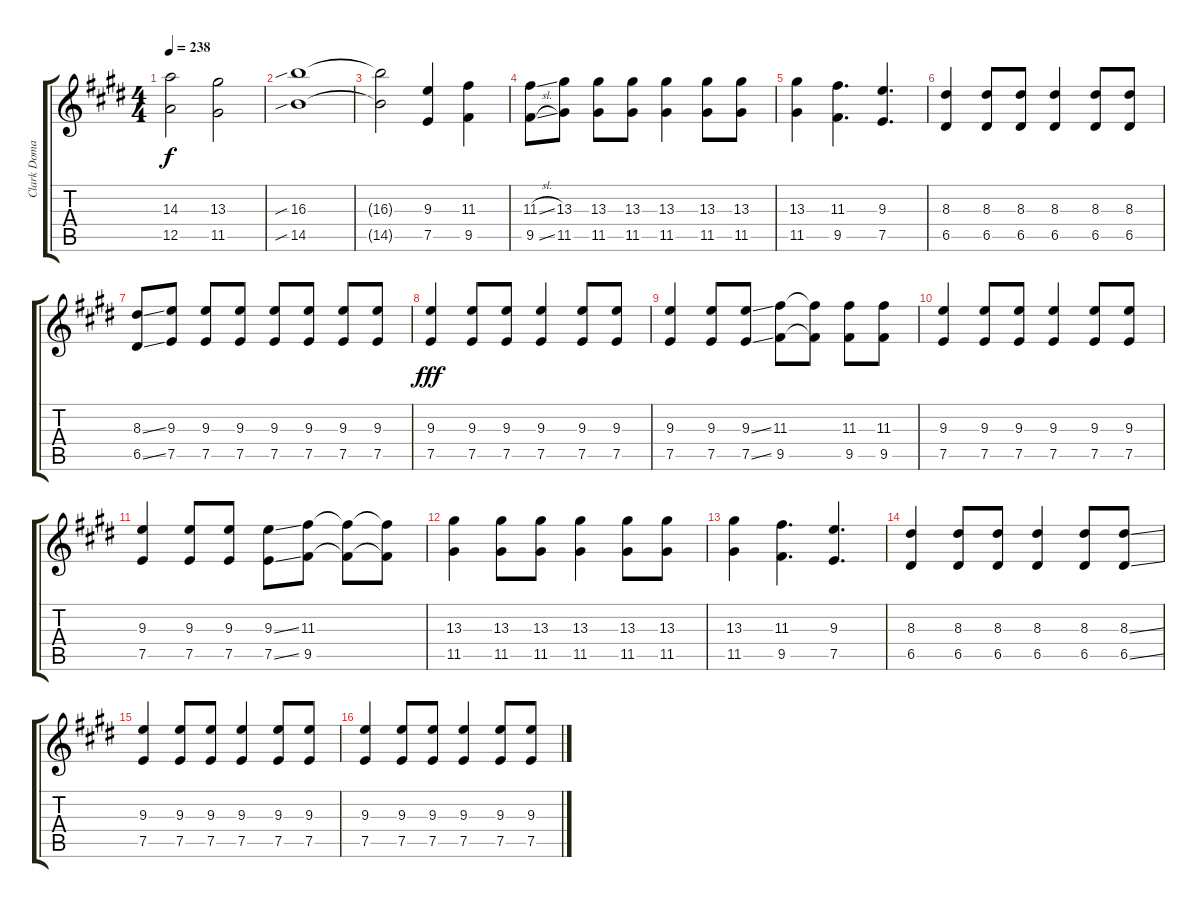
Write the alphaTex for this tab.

\track ("Clark Domae" "Clark Doma") {instrument distortionguitar}
\staff {score tabs}
\tuning (E4 B3 G3 D3 A2 E2) {hide}
\ts (4 4)
\tempo 238
\clef g2
\ks c#minor
(14.3{t} 12.5{t}).2{dy f} (13.3 11.5).2 |
(16.3{sib} 14.5{sib}).1 |
(16.3{t} 14.5{t}).2 (9.3 7.5).4 (11.3 9.5).4 |
\ks e
(11.3{sl} 9.5{sl}).8 (13.3 11.5).8 (13.3 11.5).8 (13.3 11.5).8 (13.3 11.5).4 (13.3 11.5).8 (13.3 11.5).8 |
\ks c#minor
(13.3 11.5).4 (11.3 9.5).4{d} (9.3 7.5).4{d} |
(8.3 6.5).4 (8.3 6.5).8 (8.3 6.5).8 (8.3 6.5).4 (8.3 6.5).8 (8.3 6.5).8 |
(8.3{ss} 6.5{ss}).8 (9.3 7.5).8 (9.3 7.5).8 (9.3 7.5).8 (9.3 7.5).8 (9.3 7.5).8 (9.3 7.5).8 (9.3 7.5).8 |
\ks e
(9.3 7.5).4{dy fff} (9.3 7.5).8 (9.3 7.5).8 (9.3 7.5).4 (9.3 7.5).8 (9.3 7.5).8 |
\ks c#minor
(9.3 7.5).4 (9.3 7.5).8 (9.3{ss} 7.5{ss}).8 (11.3 9.5).8 (11.3{t} 9.5{t}).8 (11.3 9.5).8 (11.3 9.5).8 |
(9.3 7.5).4 (9.3 7.5).8 (9.3 7.5).8 (9.3 7.5).4 (9.3 7.5).8 (9.3 7.5).8 |
(9.3 7.5).4 (9.3 7.5).8 (9.3 7.5).8 (9.3{ss} 7.5{ss}).8 (11.3 9.5).8 (11.3{t} 9.5{t}).8 (11.3{t} 9.5{t}).8 |
\ks e
(13.3 11.5).4 (13.3 11.5).8 (13.3 11.5).8 (13.3 11.5).4 (13.3 11.5).8 (13.3 11.5).8 |
\ks c#minor
(13.3 11.5).4 (11.3 9.5).4{d} (9.3 7.5).4{d} |
(8.3 6.5).4 (8.3 6.5).8 (8.3 6.5).8 (8.3 6.5).4 (8.3 6.5).8 (8.3{ss} 6.5{ss}).8 |
(9.3 7.5).4 (9.3 7.5).8 (9.3 7.5).8 (9.3 7.5).4 (9.3 7.5).8 (9.3 7.5).8 |
\ks e
(9.3 7.5).4 (9.3 7.5).8 (9.3 7.5).8 (9.3 7.5).4 (9.3 7.5).8 (9.3 7.5).8
